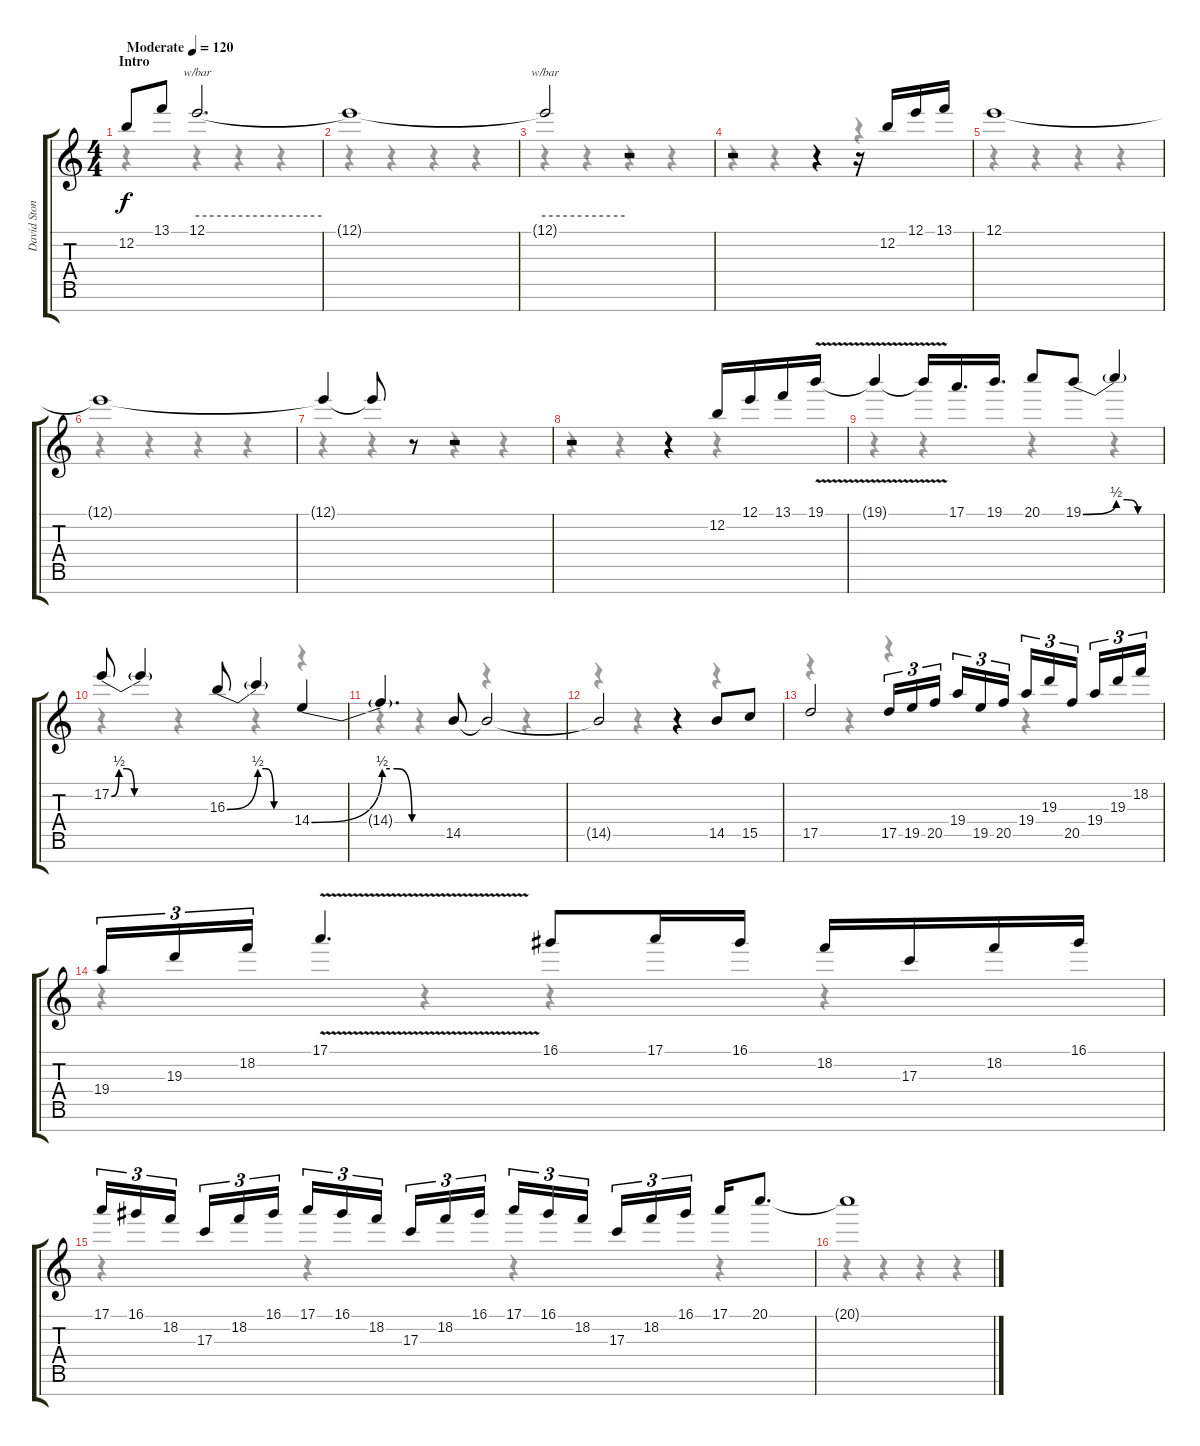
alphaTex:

\track ("David Stone - Keys 1" "David Ston") {instrument electricbassfinger}
\staff {score tabs}
\tuning (E4 B3 G3 D3 A2 E2 B1) {hide}
\voice
\ts (4 4)
\section ("" "Intro")
\tempo (120 "Moderate")
\clef g2
\ks c
12.2.8{dy f instrument electricbassfinger} 13.1.8 12.1.2{d tbe (hold default 0 0 60 0)} |
12.1{t}.1 |
12.1{t}.2{tbe (hold default 0 0 60 0)} r.2 |
r.2 r.4 r.16 12.2.16 12.1.16 13.1.16 |
12.1.1 |
12.1{t}.1 |
12.1{t}.4 12.1{t}.8 r.8 r.2 |
r.2 r.4 12.2.16 12.1.16 13.1.16 19.1{v}.16 |
19.1{v t}.4 19.1{v t}.16 17.1.16{d} 19.1.16{d} 20.1.8 19.1{be (bend 0 0 60 2)}.8 19.1{be (custom 0 2 15 2 30 0 60 0) t}.4 |
17.2{be (custom 0 0 15 2 30 2 45 0 60 0)}.8 17.2{be (hold 0 0 60 0) t}.4 16.3{be (bend 0 0 60 2)}.8 16.3{be (custom 0 2 15 2 30 0 60 0) t}.4 14.4{be (bend 0 0 60 2)}.4 |
14.4{be (custom 0 2 15 2 30 0 60 0) t}.4{d} 14.5.8 14.5{t}.2 |
14.5{t}.2 r.4 14.5.8 15.5.8 |
17.5.2 17.5.16{tu (3 2)} 19.5.16{tu (3 2)} 20.5.16{tu (3 2)} 19.4.16{tu (3 2)} 19.5.16{tu (3 2)} 20.5.16{tu (3 2)} 19.4.16{tu (3 2)} 19.3.16{tu (3 2)} 20.5.16{tu (3 2)} 19.4.16{tu (3 2)} 19.3.16{tu (3 2)} 18.2.16{tu (3 2)} |
19.4.16{tu (3 2)} 19.3.16{tu (3 2)} 18.2.16{tu (3 2)} 17.1{v}.4{d} 16.1.8 17.1.16 16.1.16 18.2.16 17.3.16 18.2.16 16.1.16 |
17.1.16{tu (3 2)} 16.1.16{tu (3 2)} 18.2.16{tu (3 2)} 17.3.16{tu (3 2)} 18.2.16{tu (3 2)} 16.1.16{tu (3 2)} 17.1.16{tu (3 2)} 16.1.16{tu (3 2)} 18.2.16{tu (3 2)} 17.3.16{tu (3 2)} 18.2.16{tu (3 2)} 16.1.16{tu (3 2)} 17.1.16{tu (3 2)} 16.1.16{tu (3 2)} 18.2.16{tu (3 2)} 17.3.16{tu (3 2)} 18.2.16{tu (3 2)} 16.1.16{tu (3 2)} 17.1.16 20.1.8{d} |
20.1{t}.1
\voice
\clef g2
\ottava regular
\simile none
\ks c
r.4{dy f} r.4 r.4 r.4 |
r.4 r.4 r.4 r.4 |
r.4 r.4 r.4 r.4 |
r.4 r.4 r.4 r.4 |
r.4 r.4 r.4 r.4 |
r.4 r.4 r.4 r.4 |
r.4 r.4 r.4 r.4 |
r.4 r.4 r.4 r.4 |
r.4 r.4 r.4 r.4 |
r.4 r.4 r.4 r.4 |
r.4 r.4 r.4 r.4 |
r.4 r.4 r.4 r.4 |
r.4 r.4 r.4 r.4 |
r.4 r.4 r.4 r.4 |
r.4 r.4 r.4 r.4 |
r.4 r.4 r.4 r.4
